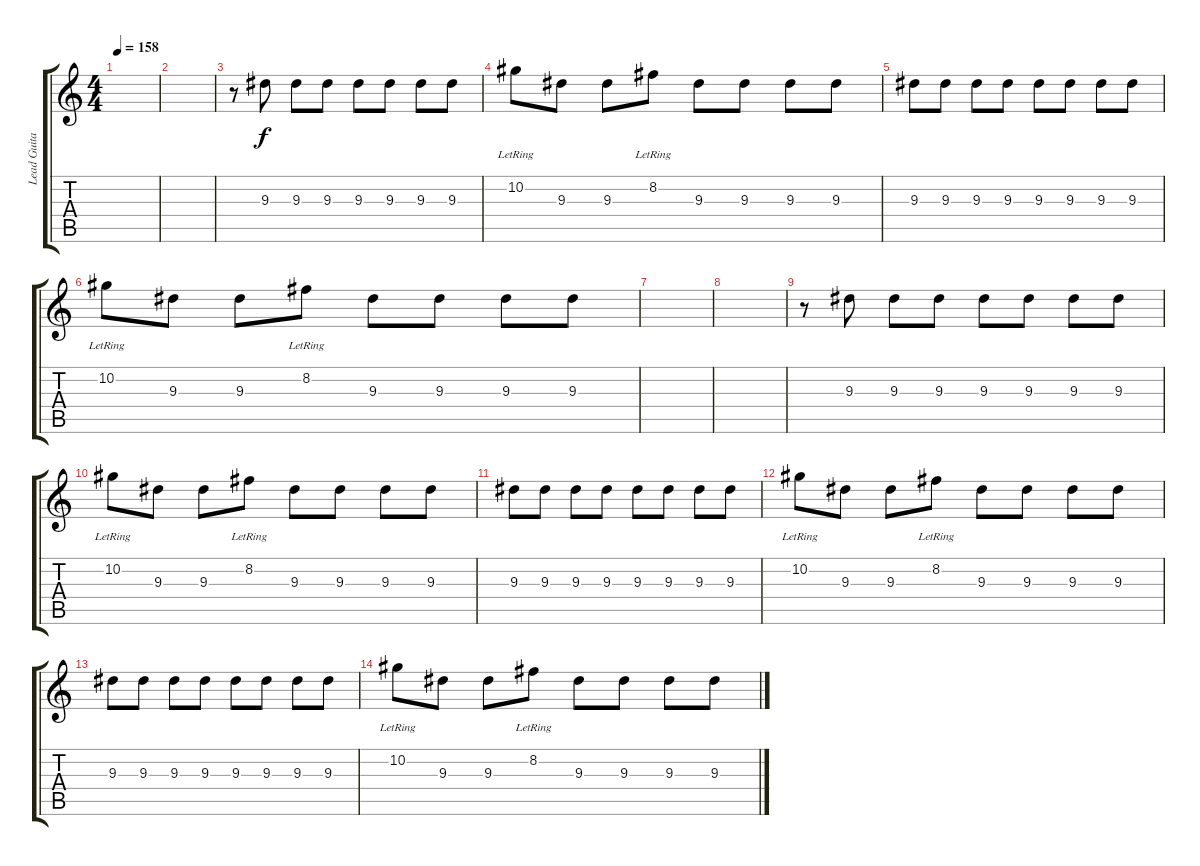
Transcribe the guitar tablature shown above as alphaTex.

\track ("Lead Guitar (intro)" "Lead Guita") {instrument distortionguitar}
\staff {score tabs}
\tuning (Eb4 Bb3 Gb3 Db3 Ab2 Eb2) {hide}
\ts (4 4)
\tempo 158
\clef g2
\ks c
|
|
r.8 9.3.8 9.3.8 9.3.8 9.3.8 9.3.8 9.3.8 9.3.8 |
10.2{lr}.8 9.3.8 9.3.8 8.2{lr}.8 9.3.8 9.3.8 9.3.8 9.3.8 |
9.3.8 9.3.8 9.3.8 9.3.8 9.3.8 9.3.8 9.3.8 9.3.8 |
10.2{lr}.8 9.3.8 9.3.8 8.2{lr}.8 9.3.8 9.3.8 9.3.8 9.3.8 |
|
|
r.8 9.3.8 9.3.8 9.3.8 9.3.8 9.3.8 9.3.8 9.3.8 |
10.2{lr}.8 9.3.8 9.3.8 8.2{lr}.8 9.3.8 9.3.8 9.3.8 9.3.8 |
9.3.8 9.3.8 9.3.8 9.3.8 9.3.8 9.3.8 9.3.8 9.3.8 |
10.2{lr}.8 9.3.8 9.3.8 8.2{lr}.8 9.3.8 9.3.8 9.3.8 9.3.8 |
9.3.8 9.3.8 9.3.8 9.3.8 9.3.8 9.3.8 9.3.8 9.3.8 |
10.2{lr}.8 9.3.8 9.3.8 8.2{lr}.8 9.3.8 9.3.8 9.3.8 9.3.8
